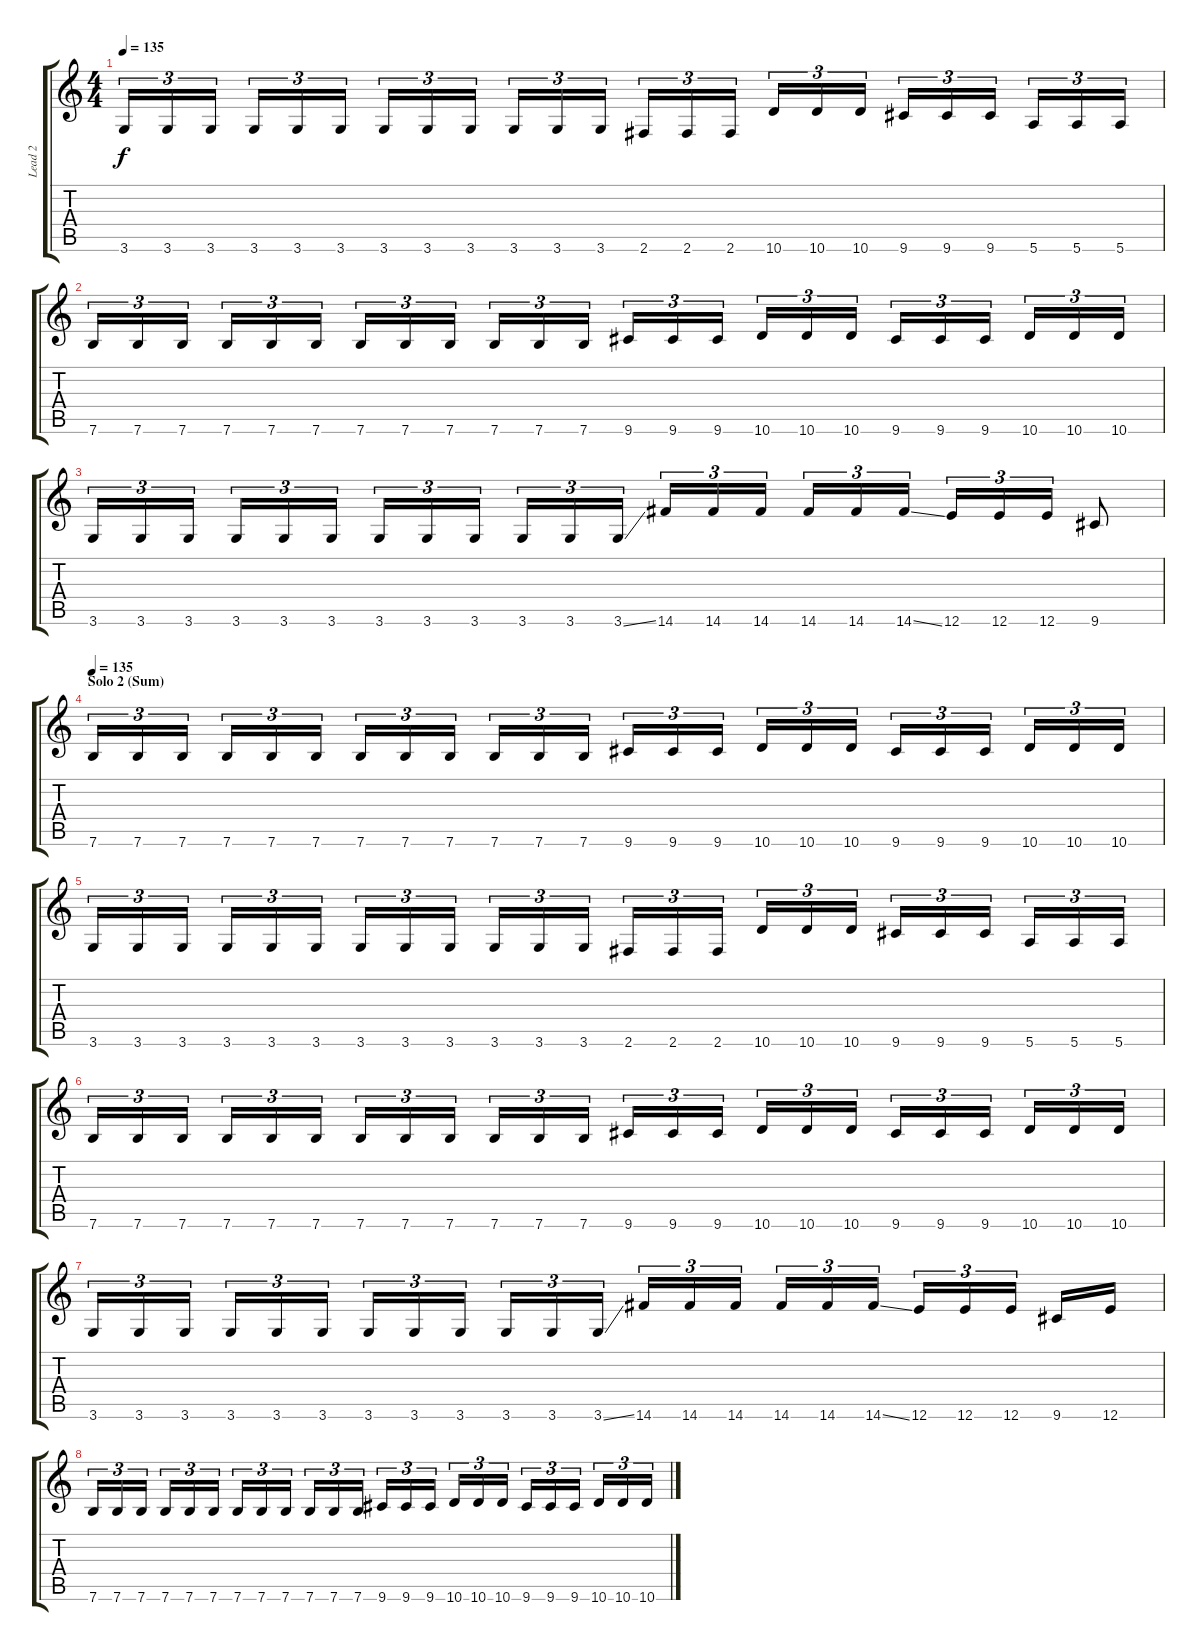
\track ("Lead 2" "Lead 2") {instrument distortionguitar}
\staff {score tabs}
\tuning (E4 B3 G3 D3 A2 E2) {hide}
\ts (4 4)
\tempo 135
\clef g2
\ks c
3.6.16{tu (3 2) dy f} 3.6.16{tu (3 2)} 3.6.16{tu (3 2)} 3.6.16{tu (3 2)} 3.6.16{tu (3 2)} 3.6.16{tu (3 2)} 3.6.16{tu (3 2)} 3.6.16{tu (3 2)} 3.6.16{tu (3 2)} 3.6.16{tu (3 2)} 3.6.16{tu (3 2)} 3.6.16{tu (3 2)} 2.6.16{tu (3 2)} 2.6.16{tu (3 2)} 2.6.16{tu (3 2)} 10.6.16{tu (3 2)} 10.6.16{tu (3 2)} 10.6.16{tu (3 2)} 9.6.16{tu (3 2)} 9.6.16{tu (3 2)} 9.6.16{tu (3 2)} 5.6.16{tu (3 2)} 5.6.16{tu (3 2)} 5.6.16{tu (3 2)} |
7.6.16{tu (3 2)} 7.6.16{tu (3 2)} 7.6.16{tu (3 2)} 7.6.16{tu (3 2)} 7.6.16{tu (3 2)} 7.6.16{tu (3 2)} 7.6.16{tu (3 2)} 7.6.16{tu (3 2)} 7.6.16{tu (3 2)} 7.6.16{tu (3 2)} 7.6.16{tu (3 2)} 7.6.16{tu (3 2)} 9.6.16{tu (3 2)} 9.6.16{tu (3 2)} 9.6.16{tu (3 2)} 10.6.16{tu (3 2)} 10.6.16{tu (3 2)} 10.6.16{tu (3 2)} 9.6.16{tu (3 2)} 9.6.16{tu (3 2)} 9.6.16{tu (3 2)} 10.6.16{tu (3 2)} 10.6.16{tu (3 2)} 10.6.16{tu (3 2)} |
3.6.16{tu (3 2)} 3.6.16{tu (3 2)} 3.6.16{tu (3 2)} 3.6.16{tu (3 2)} 3.6.16{tu (3 2)} 3.6.16{tu (3 2)} 3.6.16{tu (3 2)} 3.6.16{tu (3 2)} 3.6.16{tu (3 2)} 3.6.16{tu (3 2)} 3.6.16{tu (3 2)} 3.6{ss}.16{tu (3 2)} 14.6.16{tu (3 2)} 14.6.16{tu (3 2)} 14.6.16{tu (3 2)} 14.6.16{tu (3 2)} 14.6.16{tu (3 2)} 14.6{ss}.16{tu (3 2)} 12.6.16{tu (3 2)} 12.6.16{tu (3 2)} 12.6.16{tu (3 2)} 9.6.8 |
\section ("" "Solo 2 (Sum)")
\tempo 135
7.6.16{tu (3 2)} 7.6.16{tu (3 2)} 7.6.16{tu (3 2)} 7.6.16{tu (3 2)} 7.6.16{tu (3 2)} 7.6.16{tu (3 2)} 7.6.16{tu (3 2)} 7.6.16{tu (3 2)} 7.6.16{tu (3 2)} 7.6.16{tu (3 2)} 7.6.16{tu (3 2)} 7.6.16{tu (3 2)} 9.6.16{tu (3 2)} 9.6.16{tu (3 2)} 9.6.16{tu (3 2)} 10.6.16{tu (3 2)} 10.6.16{tu (3 2)} 10.6.16{tu (3 2)} 9.6.16{tu (3 2)} 9.6.16{tu (3 2)} 9.6.16{tu (3 2)} 10.6.16{tu (3 2)} 10.6.16{tu (3 2)} 10.6.16{tu (3 2)} |
3.6.16{tu (3 2)} 3.6.16{tu (3 2)} 3.6.16{tu (3 2)} 3.6.16{tu (3 2)} 3.6.16{tu (3 2)} 3.6.16{tu (3 2)} 3.6.16{tu (3 2)} 3.6.16{tu (3 2)} 3.6.16{tu (3 2)} 3.6.16{tu (3 2)} 3.6.16{tu (3 2)} 3.6.16{tu (3 2)} 2.6.16{tu (3 2)} 2.6.16{tu (3 2)} 2.6.16{tu (3 2)} 10.6.16{tu (3 2)} 10.6.16{tu (3 2)} 10.6.16{tu (3 2)} 9.6.16{tu (3 2)} 9.6.16{tu (3 2)} 9.6.16{tu (3 2)} 5.6.16{tu (3 2)} 5.6.16{tu (3 2)} 5.6.16{tu (3 2)} |
7.6.16{tu (3 2)} 7.6.16{tu (3 2)} 7.6.16{tu (3 2)} 7.6.16{tu (3 2)} 7.6.16{tu (3 2)} 7.6.16{tu (3 2)} 7.6.16{tu (3 2)} 7.6.16{tu (3 2)} 7.6.16{tu (3 2)} 7.6.16{tu (3 2)} 7.6.16{tu (3 2)} 7.6.16{tu (3 2)} 9.6.16{tu (3 2)} 9.6.16{tu (3 2)} 9.6.16{tu (3 2)} 10.6.16{tu (3 2)} 10.6.16{tu (3 2)} 10.6.16{tu (3 2)} 9.6.16{tu (3 2)} 9.6.16{tu (3 2)} 9.6.16{tu (3 2)} 10.6.16{tu (3 2)} 10.6.16{tu (3 2)} 10.6.16{tu (3 2)} |
3.6.16{tu (3 2)} 3.6.16{tu (3 2)} 3.6.16{tu (3 2)} 3.6.16{tu (3 2)} 3.6.16{tu (3 2)} 3.6.16{tu (3 2)} 3.6.16{tu (3 2)} 3.6.16{tu (3 2)} 3.6.16{tu (3 2)} 3.6.16{tu (3 2)} 3.6.16{tu (3 2)} 3.6{ss}.16{tu (3 2)} 14.6.16{tu (3 2)} 14.6.16{tu (3 2)} 14.6.16{tu (3 2)} 14.6.16{tu (3 2)} 14.6.16{tu (3 2)} 14.6{ss}.16{tu (3 2)} 12.6.16{tu (3 2)} 12.6.16{tu (3 2)} 12.6.16{tu (3 2)} 9.6.16 12.6.16 |
7.6.16{tu (3 2)} 7.6.16{tu (3 2)} 7.6.16{tu (3 2)} 7.6.16{tu (3 2)} 7.6.16{tu (3 2)} 7.6.16{tu (3 2)} 7.6.16{tu (3 2)} 7.6.16{tu (3 2)} 7.6.16{tu (3 2)} 7.6.16{tu (3 2)} 7.6.16{tu (3 2)} 7.6.16{tu (3 2)} 9.6.16{tu (3 2)} 9.6.16{tu (3 2)} 9.6.16{tu (3 2)} 10.6.16{tu (3 2)} 10.6.16{tu (3 2)} 10.6.16{tu (3 2)} 9.6.16{tu (3 2)} 9.6.16{tu (3 2)} 9.6.16{tu (3 2)} 10.6.16{tu (3 2)} 10.6.16{tu (3 2)} 10.6.16{tu (3 2)}
